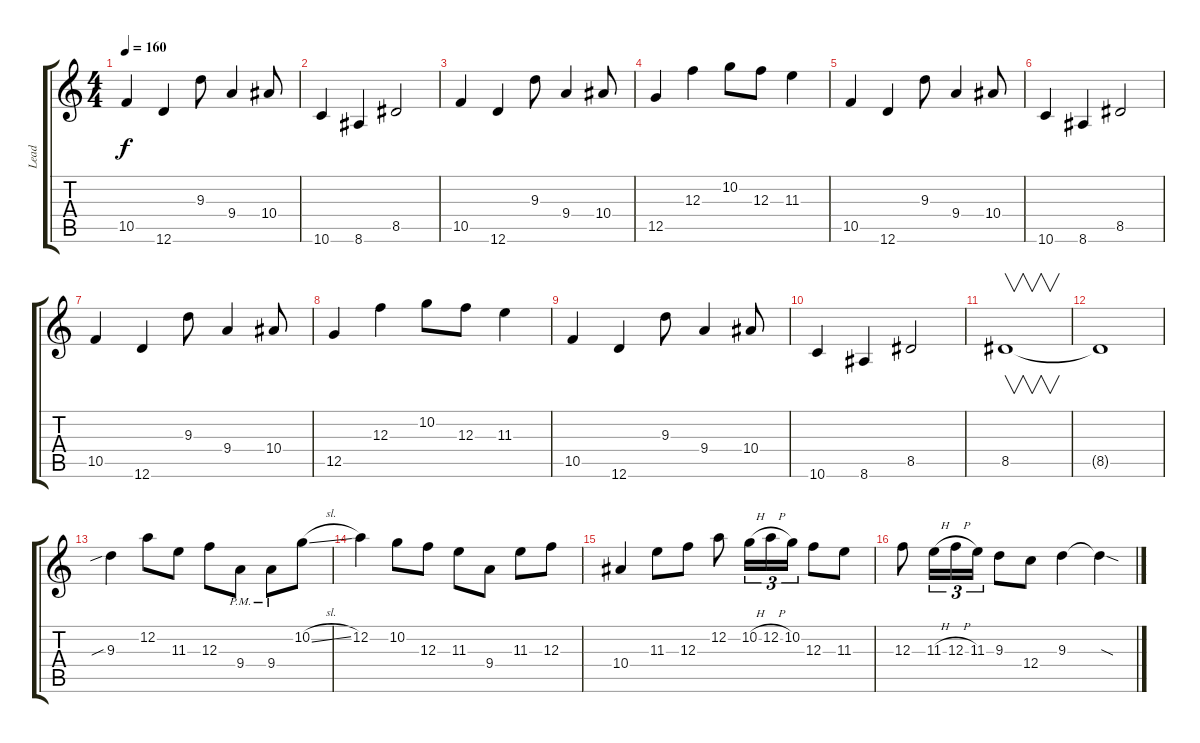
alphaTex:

\track ("Lead" "Lead") {instrument overdrivenguitar}
\staff {score tabs}
\tuning (D4 A3 F3 C3 G2 D2) {hide}
\ts (4 4)
\tempo 160
\clef g2
\ks c
10.5.4{dy f} 12.6.4 9.3.8 9.4.4 10.4.8 |
10.6.4 8.6.4 8.5.2 |
10.5.4 12.6.4 9.3.8 9.4.4 10.4.8 |
12.5.4 12.3.4 10.2.8 12.3.8 11.3.4 |
10.5.4 12.6.4 9.3.8 9.4.4 10.4.8 |
10.6.4 8.6.4 8.5.2 |
10.5.4 12.6.4 9.3.8 9.4.4 10.4.8 |
12.5.4 12.3.4 10.2.8 12.3.8 11.3.4 |
10.5.4 12.6.4 9.3.8 9.4.4 10.4.8 |
10.6.4 8.6.4 8.5.2 |
8.5.1{v} |
8.5{t}.1 |
9.3{sib}.4 12.2.8 11.3.8 12.3.8 9.4{pm}.8 9.4{pm}.8 10.2{sl}.8 |
12.2.4 10.2.8 12.3.8 11.3.8 9.4.8 11.3.8 12.3.8 |
10.4.4 11.3.8 12.3.8 12.2.8 10.2{h}.16{tu (3 2)} 12.2{h}.16{tu (3 2)} 10.2.16{tu (3 2)} 12.3.8 11.3.8 |
12.3.8 11.3{h}.16{tu (3 2)} 12.3{h}.16{tu (3 2)} 11.3.16{tu (3 2)} 9.3.8 12.4.8 9.3.4 9.3{sod t}.4
